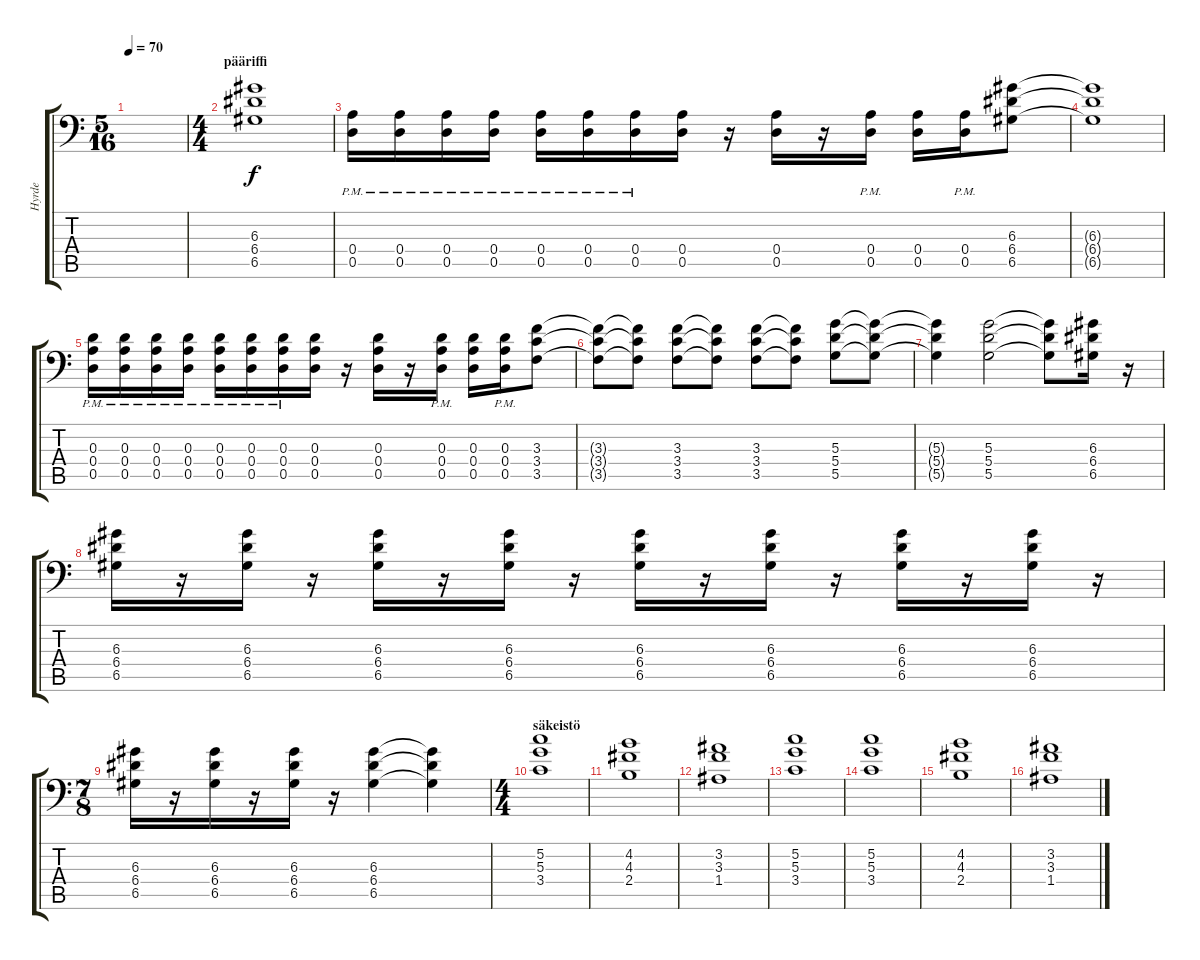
\track ("Hyrde" "Hyrde") {instrument distortionguitar}
\staff {score tabs}
\tuning (B3 G3 D3 A2 D2 A1) {hide}
\ts (5 16)
\tempo 70
\clef f4
\ks c
|
\ts (4 4)
\section ("" "pääriffi")
(6.3 6.4 6.5).1 |
(0.4{pm} 0.5{pm}).16 (0.4{pm} 0.5{pm}).16 (0.4{pm} 0.5{pm}).16 (0.4{pm} 0.5{pm}).16 (0.4{pm} 0.5{pm}).16 (0.4{pm} 0.5{pm}).16 (0.4{pm} 0.5{pm}).16 (0.4 0.5).16 r.16 (0.4 0.5).16 r.16 (0.4{pm} 0.5{pm}).16 (0.4 0.5).16 (0.4{pm} 0.5{pm}).16 (6.3 6.4 6.5).8 |
(6.3{t} 6.4{t} 6.5{t}).1 |
(0.3{pm} 0.4{pm} 0.5{pm}).16 (0.3{pm} 0.4{pm} 0.5{pm}).16 (0.3{pm} 0.4{pm} 0.5{pm}).16 (0.3{pm} 0.4{pm} 0.5{pm}).16 (0.3{pm} 0.4{pm} 0.5{pm}).16 (0.3{pm} 0.4{pm} 0.5{pm}).16 (0.3{pm} 0.4{pm} 0.5{pm}).16 (0.3 0.4 0.5).16 r.16 (0.3 0.4 0.5).16 r.16 (0.3{pm} 0.4{pm} 0.5{pm}).16 (0.3 0.4 0.5).16 (0.3{pm} 0.4{pm} 0.5{pm}).16 (3.3 3.4 3.5).8 |
(3.3{t} 3.4{t} 3.5{t}).8 (3.3{t} 3.4{t} 3.5{t}).8 (3.3 3.4 3.5).8 (3.3{t} 3.4{t} 3.5{t}).8 (3.3 3.4 3.5).8 (3.3{t} 3.4{t} 3.5{t}).8 (5.3 5.4 5.5).8 (5.3{t} 5.4{t} 5.5{t}).8 |
(5.3{t} 5.4{t} 5.5{t}).4 (5.3 5.4 5.5).2 (5.3{t} 5.4{t} 5.5{t}).8 (6.3 6.4 6.5).16 r.16 |
(6.3 6.4 6.5).16 r.16 (6.3 6.4 6.5).16 r.16 (6.3 6.4 6.5).16 r.16 (6.3 6.4 6.5).16 r.16 (6.3 6.4 6.5).16 r.16 (6.3 6.4 6.5).16 r.16 (6.3 6.4 6.5).16 r.16 (6.3 6.4 6.5).16 r.16 |
\ts (7 8)
(6.3 6.4 6.5).16 r.16 (6.3 6.4 6.5).16 r.16 (6.3 6.4 6.5).16 r.16 (6.3 6.4 6.5).4 (6.3{t} 6.4{t} 6.5{t}).4 |
\ts (4 4)
\section ("" "säkeistö")
(5.2 5.3 3.4).1 |
(4.2 4.3 2.4).1 |
(3.2 3.3 1.4).1 |
(5.2 5.3 3.4).1 |
(5.2 5.3 3.4).1 |
(4.2 4.3 2.4).1 |
(3.2 3.3 1.4).1
